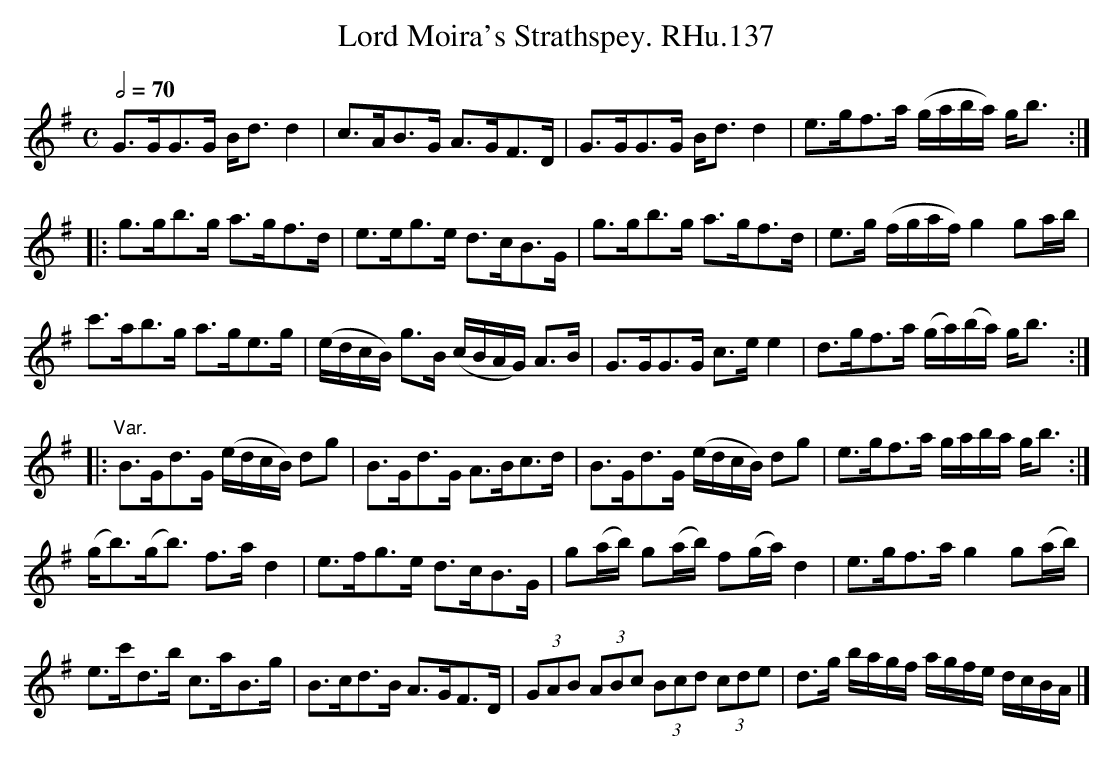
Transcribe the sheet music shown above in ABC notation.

X:1
T:Lord Moira's Strathspey. RHu.137
M:C
L:1/8
Q:1/2=70
K:G major
G>GG>G B<d d2|c>AB>G A>GF>D|G>GG>G B<d d2|e>gf>a (g/a/b/a/) g<b:|!
|:g>gb>g a>gf>d|e>eg>e d>cB>G|g>gb>g a>gf>d|e>g (f/g/a/f/)g2ga/b/|!
c'>ab>g a>ge>g|(e/d/c/B/) g>B (c/B/A/G/) A>B|\
G>GG>G c>e e2|d>gf>a (g/a/)(b/a/) g<b:|!
|:"Var."B>Gd>G (e/d/c/B/) dg|B>Gd>G A>Bc>d|\
B>Gd>G (e/d/c/B/) dg|e>gf>a  g/a/b/a/ g<b:|!
(g<b)(g<b) f>a d2|e>fg>e d>cB>G|\
g(a/b/) g(a/b/) f(g/a/) d2|e>gf>a g2g(a/b/)|!
e>c'd>b c>aB>g|B>cd>B A>GF>D|\
(3GAB (3ABc (3Bcd (3cde|d>g b/a/g/f/ a/g/f/e/ d/c/B/A/|]
